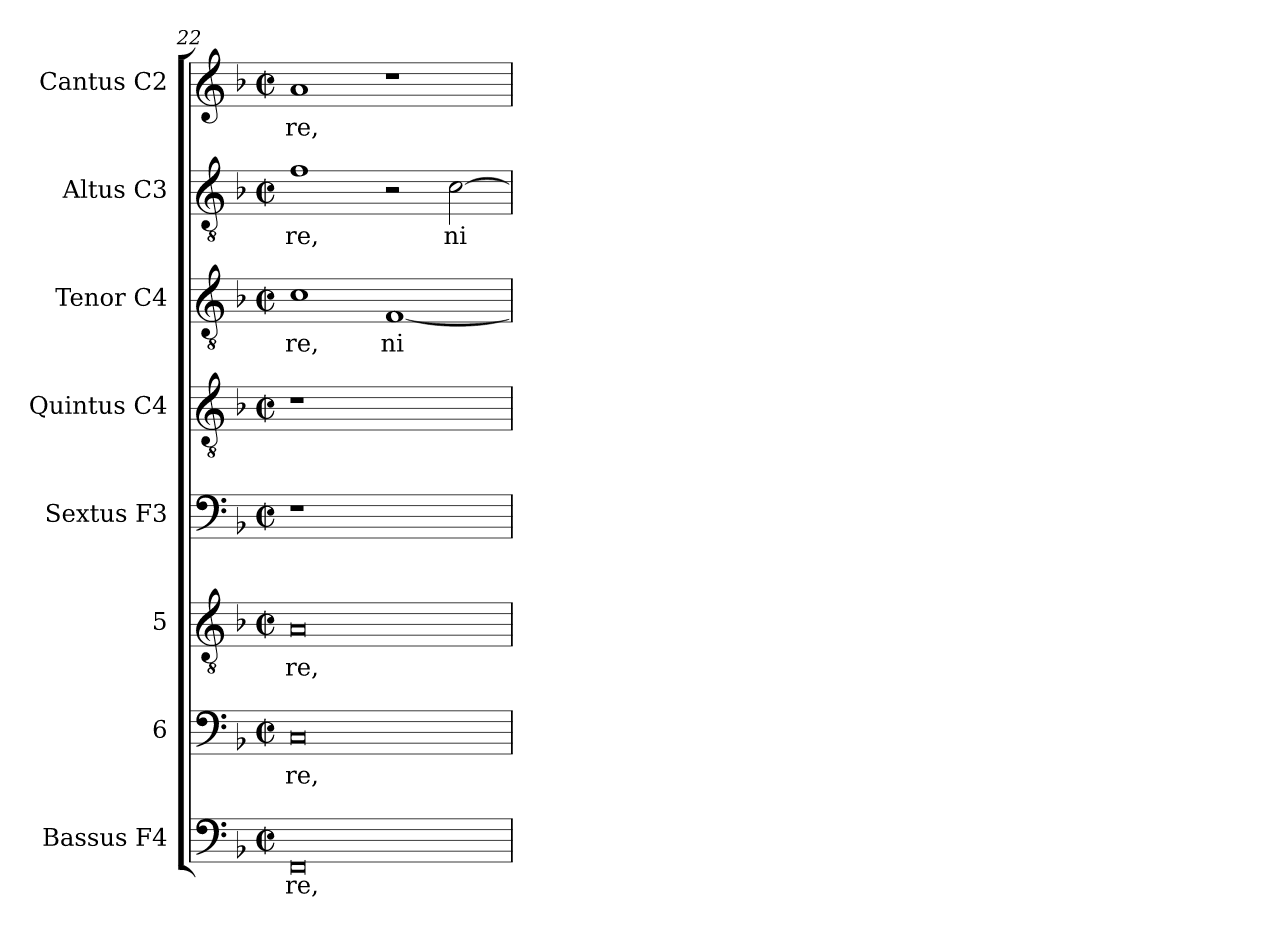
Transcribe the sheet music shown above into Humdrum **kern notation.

**kern	**text	**kern	**text	**kern	**text	**kern	**kern	**kern	**text	**kern	**text	**kern	**text
*part8	*part8	*part7	*part7	*part6	*part6	*part5	*part4	*part3	*part3	*part2	*part2	*part1	*part1
*staff8	*staff8	*staff7	*staff7	*staff6	*staff6	*staff5	*staff4	*staff3	*staff3	*staff2	*staff2	*staff1	*staff1
*I"Bassus  F4	*	*I"6	*	*I"5	*	*I"Sextus  F3	*I"Quintus  C4	*I"Tenor  C4	*	*I"Altus  C3	*	*I"Cantus  C2	*
*I'B	*	*	*	*	*	*	*	*I'T	*	*I'A	*	*I'C	*
*clefF4	*	*clefF4	*	*clefGv2	*	*clefF4	*clefGv2	*clefGv2	*	*clefGv2	*	*clefG2	*
*k[b-]	*	*k[b-]	*	*k[b-]	*	*k[b-]	*k[b-]	*k[b-]	*	*k[b-]	*	*k[b-]	*
*F:	*	*F:	*	*F:	*	*F:	*F:	*F:	*	*F:	*	*F:	*
*M2/2	*	*M2/2	*	*M2/2	*	*M2/2	*M2/2	*M2/2	*	*M2/2	*	*M2/2	*
*met(c|)	*	*met(c|)	*	*met(c|)	*	*met(c|)	*met(c|)	*met(c|)	*	*met(c|)	*	*met(c|)	*
=22	=22	=22	=22	=22	=22	=22	=22	=22	=22	=22	=22	=22	=22
!	!LO:LY:b:cj	!	!LO:LY:b:cj	!	!LO:LY:b	!	!	!	!LO:LY:b:cj	!	!LO:LY:b:cj	!	!LO:LY:b:cj
0FF	-re,	0C	-re,	0A	-re,	1r	1r	1c	-re,	1f	-re,	1a	-re,
!	!	!	!	!	!	!	!	!	!LO:LY:b:cj	!	!	!	!
.	.	.	.	.	.	1ryy	1ryy	[<1F	ni-	2r	.	1r	.
!	!	!	!	!	!	!	!	!	!	!	!LO:LY:b:cj	!	!
.	.	.	.	.	.	.	.	.	.	[>2c\	ni-	.	.
=	=	=	=	=	=	=	=	=	=	=	=	=	=
*-	*-	*-	*-	*-	*-	*-	*-	*-	*-	*-	*-	*-	*-
